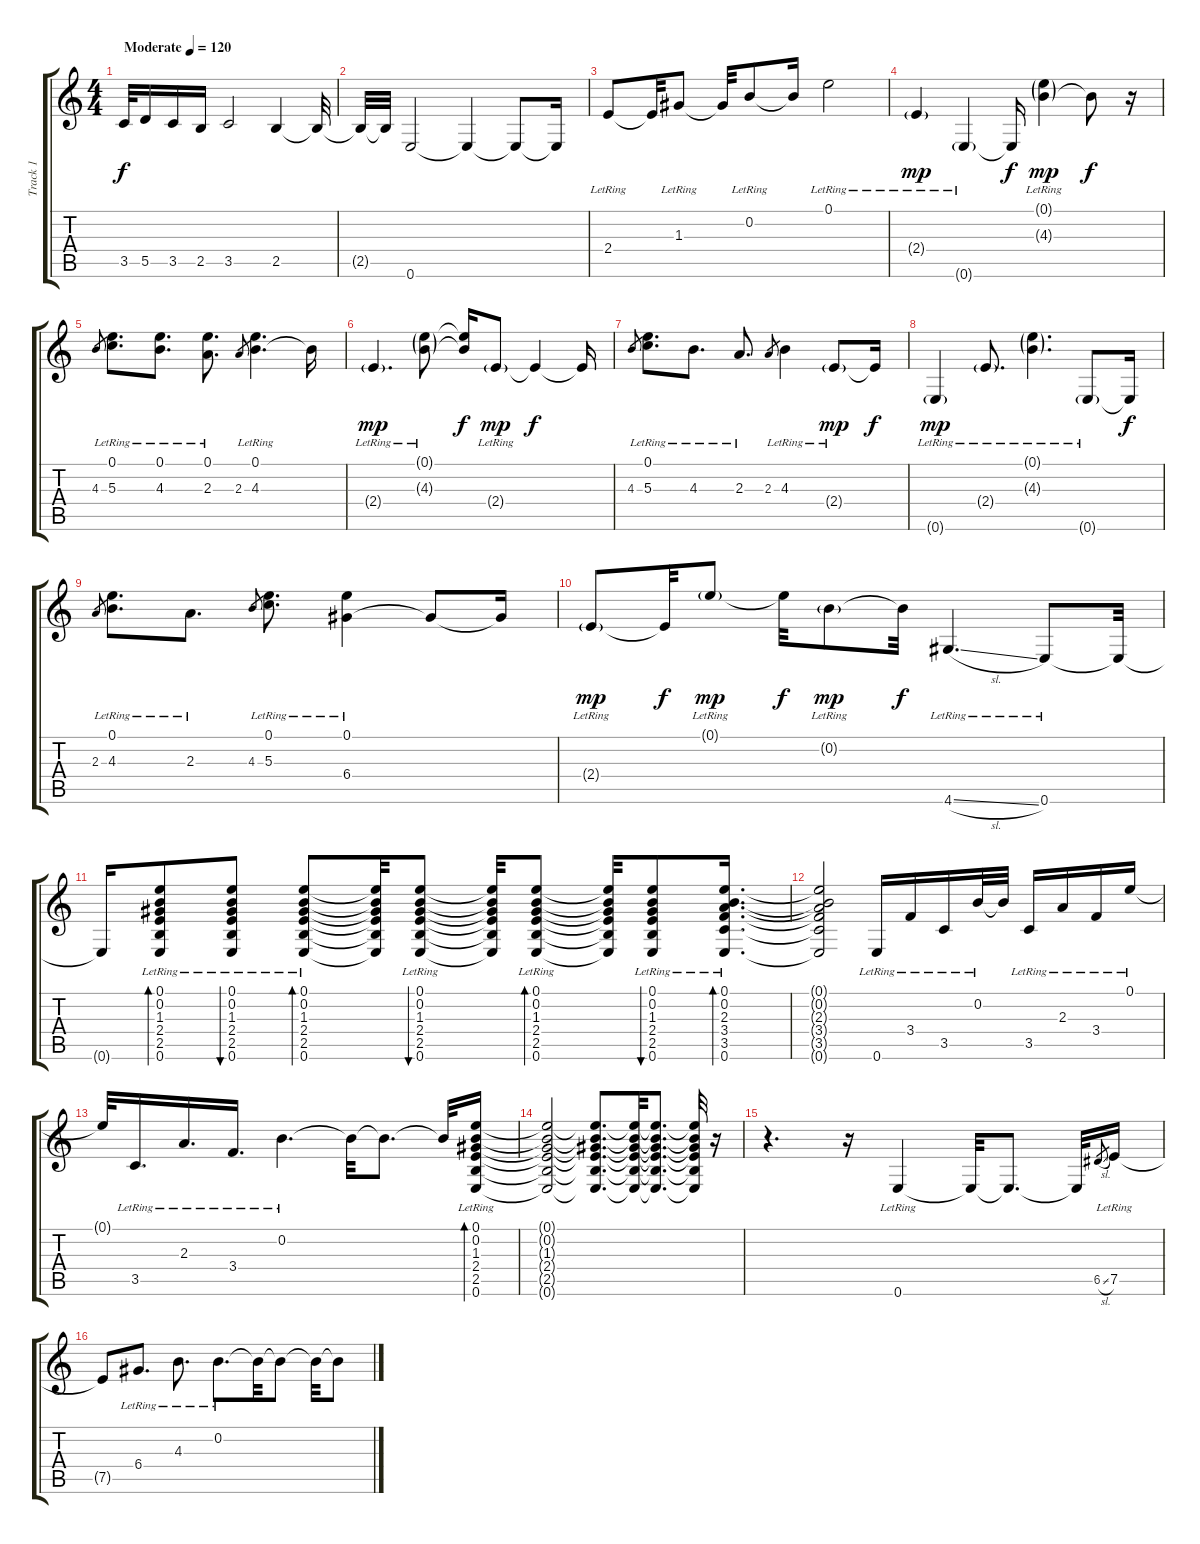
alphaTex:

\track ("Track 1" "Track 1") {instrument acousticguitarsteel}
\staff {score tabs}
\tuning (E4 B3 G3 D3 A2 E2) {hide}
\ts (4 4)
\tempo (120 "Moderate")
\clef g2
\ks c
3.5.32{dy f instrument acousticguitarsteel} 5.5.16 3.5.16 2.5.16 3.5.2 2.5.4 2.5{t}.32 |
2.5{t}.32 2.5{t}.32 0.6.2 0.6{t}.4 0.6{t}.8 0.6{t}.16 |
2.4{lr}.8 2.4{t}.32 1.3{lr}.8 1.3{t}.32 0.2{lr}.8 0.2{t}.16 0.1{lr}.2 |
2.4{g lr}.4{dy mp} 0.6{g lr}.4 0.6{t}.16{dy f} (0.1{g lr} 4.3{g lr}).4{dy mp} 4.3{t}.8{dy f} r.16 |
4.3.8{gr} (0.1{lr} 5.3{lr}).8{d} (0.1{lr} 4.3{lr}).8{d} (0.1{lr} 2.3{lr}).8{d} 2.3.8{gr} (0.1{lr} 4.3{lr}).4{d} 4.3{t}.16 |
2.4{g lr}.4{d dy mp} (0.1{g lr} 4.3{g lr}).8 (0.1{t} 4.3{t}).16{dy f} 2.4{g lr}.8{dy mp} 2.4{t}.4{dy f} 2.4{t}.16 |
4.3.8{gr} (0.1{lr} 5.3{lr}).8{d} 4.3{lr}.8{d} 2.3{lr}.8{d} 2.3.8{gr} 4.3{lr}.4 2.4{g lr}.8{dy mp} 2.4{t}.16{dy f} |
0.6{g lr}.4{dy mp} 2.4{g lr}.8{d} (0.1{g lr} 4.3{g lr}).4{d} 0.6{g lr}.8 0.6{t}.16{dy f} |
2.3.8{gr} (0.1{lr} 4.3{lr}).8{d} 2.3{lr}.8{d} 4.3.8{gr} (0.1{lr} 5.3{lr}).8{d} (0.1{lr} 6.4{lr}).4 6.4{t}.8 6.4{t}.16 |
2.4{g lr}.8{dy mp} 2.4{t}.32{dy f} 0.1{g lr}.8{dy mp} 0.1{t}.32{dy f} 0.2{g lr}.8{dy mp} 0.2{t}.32{dy f} 4.6{sl lr}.4{d} 0.6{lr}.8 0.6{t}.32 |
0.6{t}.16 (0.1{lr} 0.2{lr} 1.3{lr} 2.4{lr} 2.5{lr} 0.6{lr}).8{bd 60} (0.1{lr} 0.2{lr} 1.3{lr} 2.4{lr} 2.5{lr} 0.6{lr}).8{bu 60} (0.1{lr} 0.2{lr} 1.3{lr} 2.4{lr} 2.5{lr} 0.6{lr}).8{bd 60} (0.1{t} 0.2{t} 1.3{t} 2.4{t} 2.5{t} 0.6{t}).32 (0.1{lr} 0.2{lr} 1.3{lr} 2.4{lr} 2.5{lr} 0.6{lr}).8{bu 60} (0.1{t} 0.2{t} 1.3{t} 2.4{t} 2.5{t} 0.6{t}).32 (0.1{lr} 0.2{lr} 1.3{lr} 2.4{lr} 2.5{lr} 0.6{lr}).8{bd 60} (0.1{t} 0.2{t} 1.3{t} 2.4{t} 2.5{t} 0.6{t}).32 (0.1{lr} 0.2{lr} 1.3{lr} 2.4{lr} 2.5{lr} 0.6{lr}).8{bu 60} (0.1{lr} 0.2{lr} 2.3{lr} 3.4{lr} 3.5{lr} 0.6{lr}).16{d bd 60} |
(0.1{t} 0.2{t} 2.3{t} 3.4{t} 3.5{t} 0.6{t}).2 0.6{lr}.16 3.4{lr}.16 3.5{lr}.16 0.2{lr}.32 0.2{t}.32 3.5{lr}.16 2.3{lr}.16 3.4{lr}.16 0.1{lr}.16 |
0.1{t}.32 3.5{lr}.16{d} 2.3{lr}.16{d} 3.4{lr}.16{d} 0.2{lr}.4{d} 0.2{t}.32 0.2{t}.8{d} 0.2{t}.32 (0.1{lr} 0.2{lr} 1.3{lr} 2.4{lr} 2.5{lr} 0.6{lr}).16{bd 60} |
(0.1{t} 0.2{t} 1.3{t} 2.4{t} 2.5{t} 0.6{t}).2 (0.1{t} 0.2{t} 1.3{t} 2.4{t} 2.5{t} 0.6{t}).8{d} (0.1{t} 0.2{t} 1.3{t} 2.4{t} 2.5{t} 0.6{t}).32 (0.1{t} 0.2{t} 1.3{t} 2.4{t} 2.5{t} 0.6{t}).8{d} (0.1{t} 0.2{t} 1.3{t} 2.4{t} 2.5{t} 0.6{t}).32 r.16 |
r.4{d} r.16 0.6{lr}.4 0.6{t}.32 0.6{t}.8{d} 0.6{t}.32 6.5{sl}.8{gr} 7.5{lr}.16 |
7.5{t}.8 6.4{lr}.8{d} 4.3{lr}.8{d} 0.2{lr}.8{d} 0.2{t}.32 0.2{t}.8 0.2{t}.32 0.2{t}.8
